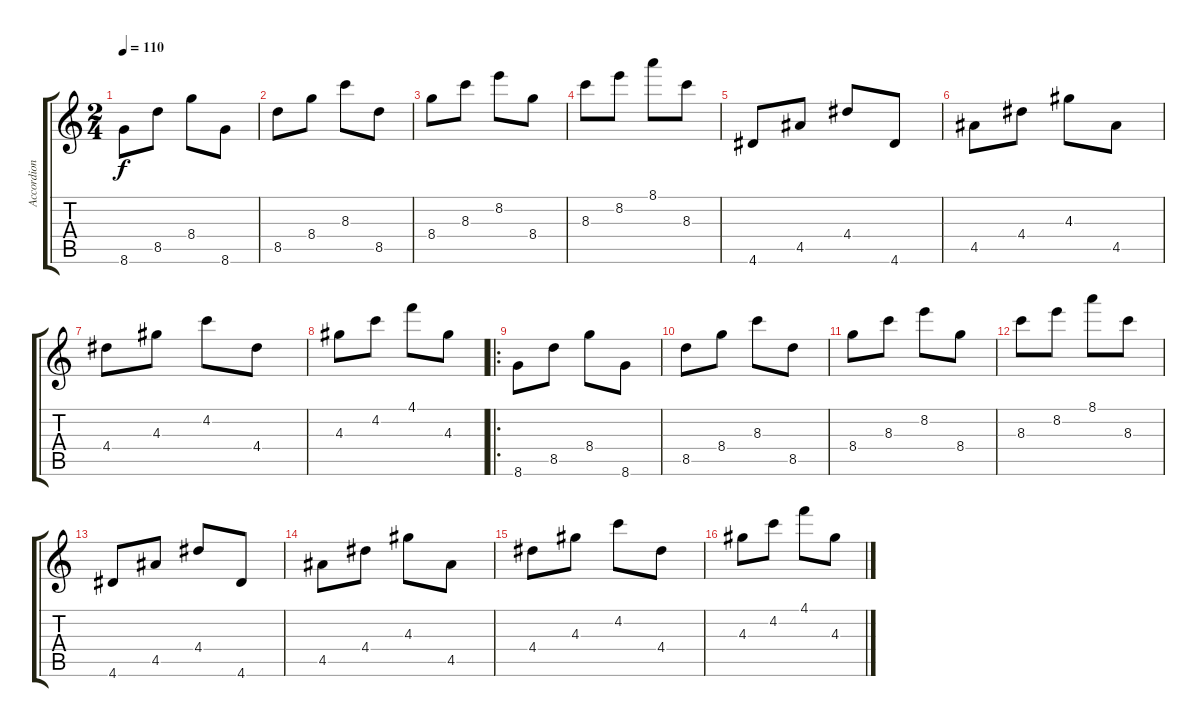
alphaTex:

\track ("Accordion" "Accordion") {instrument accordion}
\staff {score tabs}
\tuning (Db6 Ab5 E5 B4 Gb4 B3) {hide}
\ts (2 4)
\tempo 110
\clef g2
\ks c
8.6.8{dy f} 8.5.8 8.4.8 8.6.8 |
8.5.8 8.4.8 8.3.8 8.5.8 |
8.4.8 8.3.8 8.2.8 8.4.8 |
8.3.8 8.2.8 8.1.8 8.3.8 |
4.6.8 4.5.8 4.4.8 4.6.8 |
4.5.8 4.4.8 4.3.8 4.5.8 |
4.4.8 4.3.8 4.2.8 4.4.8 |
4.3.8 4.2.8 4.1.8 4.3.8 |
\ro
8.6.8 8.5.8 8.4.8 8.6.8 |
8.5.8 8.4.8 8.3.8 8.5.8 |
8.4.8 8.3.8 8.2.8 8.4.8 |
8.3.8 8.2.8 8.1.8 8.3.8 |
4.6.8 4.5.8 4.4.8 4.6.8 |
4.5.8 4.4.8 4.3.8 4.5.8 |
4.4.8 4.3.8 4.2.8 4.4.8 |
4.3.8 4.2.8 4.1.8 4.3.8
